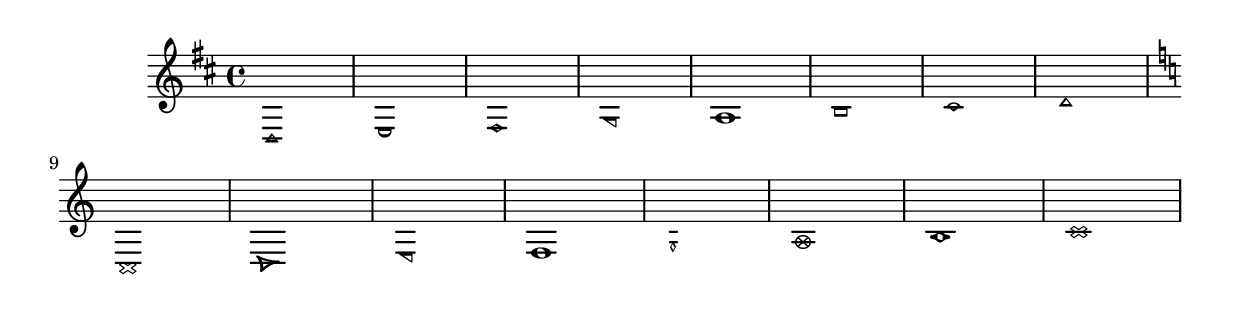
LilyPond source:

%% Do not edit this file; it is auto-generated from LSR http://lsr.dsi.unimi.it
%% This file is in the public domain.
%% Tags: pitches, editorial-and-educational-use
\version "2.11.35"

\header { texidoc = "
The shapeNoteStyles property gives you the ability to define various
note heads styles for each step of the scale (as defined by the key
signature or the \"tonic\" property).

This property requires a set of symbols, which can be purely arbitrary
(geometrical expressions such as triangle, cross, xcircle etc. are
allowed) or based on old American engraving tradition (you can use some
latin note names as well). 

That said, if you're trying to imitate old American song books, you may
also want to try LilyPond's predefined note heads styles, through
shortcut commands such as \\aikenHeads or \\sacredHarpHeads.

This exemple shows different ways to obtain shape note heads, and
demonstrates the ability to transpose a melody without losing the
correspondance between harmonic functions and note heads styles.
" }
% begin verbatim
fragment = {
  \key c \major
  c1 d e f g a b c
  \break
}

\score {
  \new Staff {
    \transpose c d 
    \relative {
      \set shapeNoteStyles = ##(do re mi fa #f la ti)
      \fragment \break
    }
    
    \relative {
      \set shapeNoteStyles  = ##(cross triangle fa #f mensural xcircle diamond)
      \fragment
    }
  }
}

